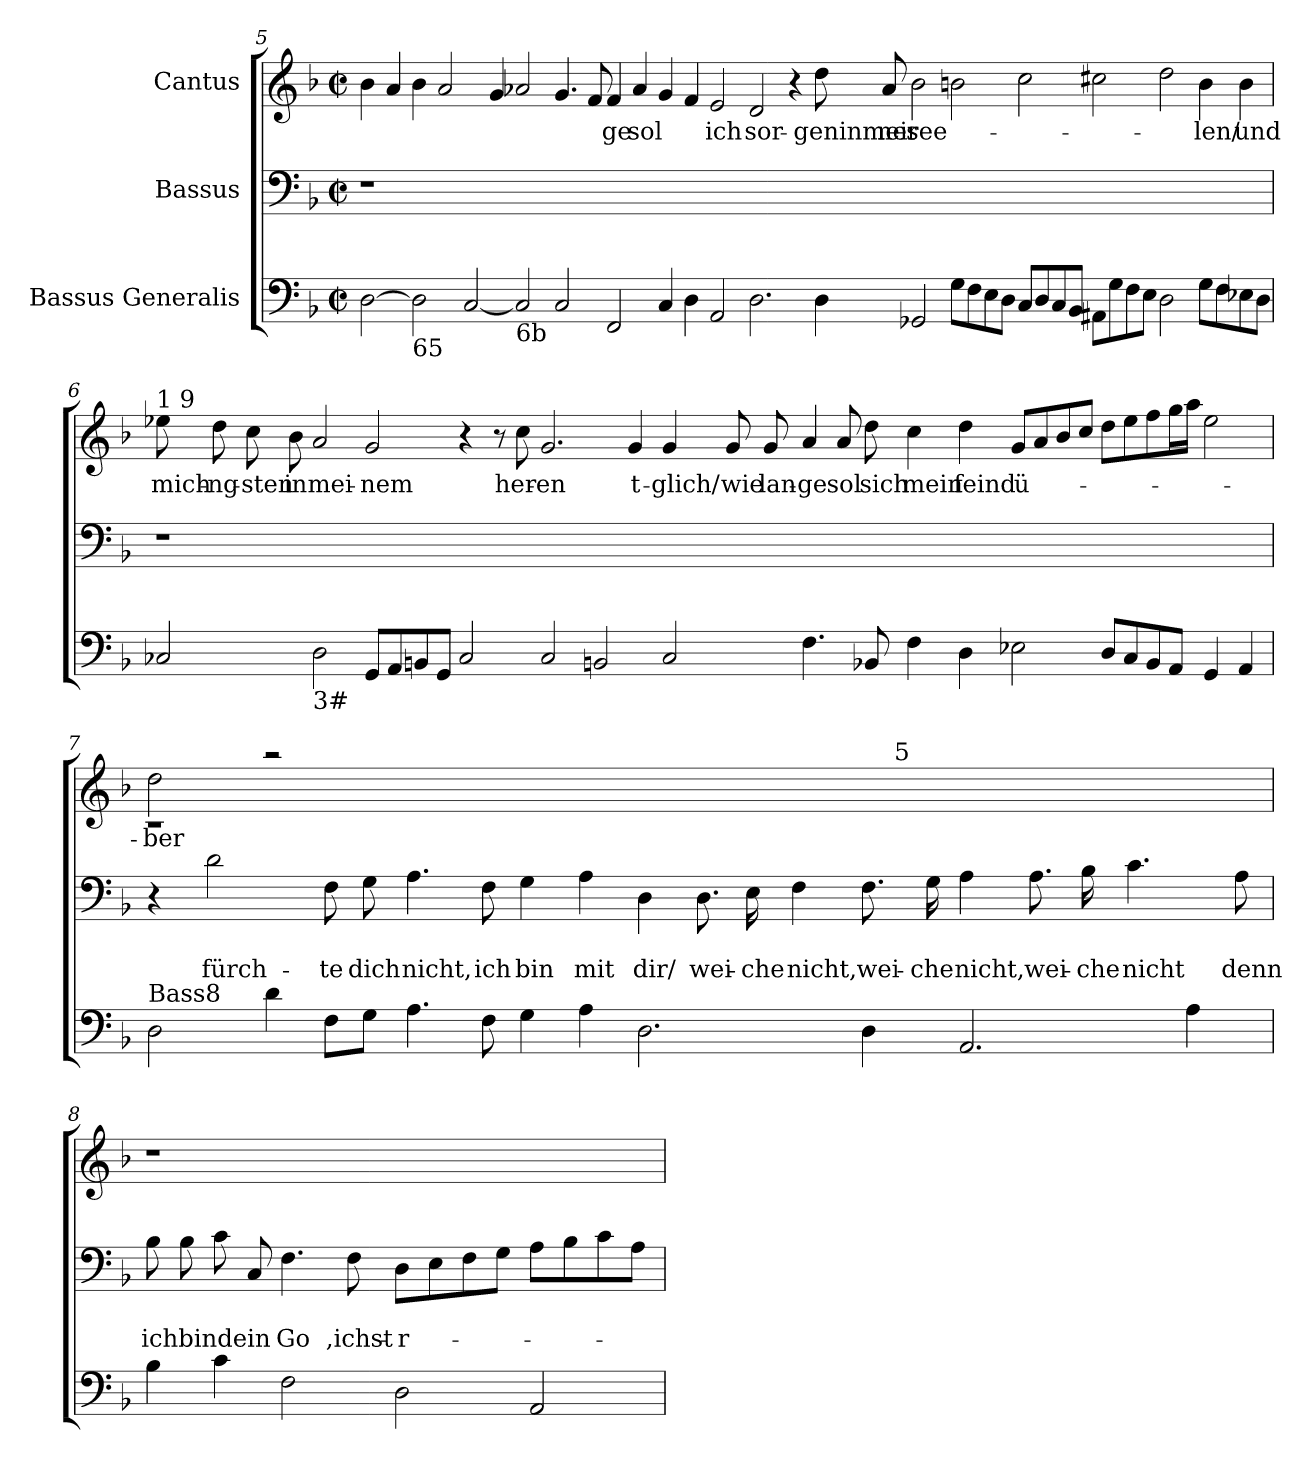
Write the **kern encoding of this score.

**kern	**kern	**text	**text	**kern	**text
*part3	*part2	*part2	*part2	*part1	*part1
*staff3	*staff2	*staff2	*staff2	*staff1	*staff1
*I"Bassus Generalis	*I"Bassus	*	*	*I"Cantus	*
!!LO:PB:g=z
*clefF4	*clefF4	*	*	*clefG2	*
*ITrd7c12	*	*	*	*	*
*k[b-]	*k[b-]	*	*	*k[b-]	*
*F:	*F:	*	*	*F:	*
*M2/2	*M2/2	*	*	*M2/2	*
*met(c|)	*met(c|)	*	*	*met(c|)	*
=5	=5	=5	=5	=5	=5
[>2DD>\	1r	.	.	4b-\	.
.	.	.	.	4a/	.
!LO:TX:b:t=65	!	!	!	!	!
2DD\]	.	.	.	4b-\	.
.	.	.	.	2a/	.
[<2CC</	1%7ryy	.	.	.	.
.	.	.	.	4g/	.
!LO:TX:b:t=6b	!	!	!	!	!
2CC/]	.	.	.	2a-X/	.
2CC</	.	.	.	4.g/	.
.	.	.	.	8f/	.
!	!	!	!	!	!LO:LY:b
2FFF/	.	.	.	4f/	-ge
!	!	!	!	!	!LO:LY:b
.	.	.	.	4a-/	sol
4CC/	.	.	.	4g/	.
4DD\	.	.	.	4f/	.
!	!	!	!	!	!LO:LY:b
2AAA/	.	.	.	2e/	ich
!	!	!	!	!	!LO:LY:b
2.DD\	.	.	.	2d/	sor-
.	.	.	.	4r	.
!	!	!	!	!	!LO:LY:b
4DD\	.	.	.	8dd\	-geninmei-
!	!	!	!	!	!LO:LY:b
.	.	.	.	8a-/	-ner
!	!	!	!	!	!LO:LY:b
2GGG-/	.	.	.	2b-\	see-
8GG\L	.	.	.	2bn\	.
8FF\	.	.	.	.	.
8EE\	.	.	.	.	.
8DD\J	.	.	.	.	.
8CC/L	.	.	.	2cc\	.
8DD/	.	.	.	.	.
8CC/	.	.	.	.	.
8BBB-/J	.	.	.	.	.
8AAA#\L	.	.	.	2cc#X\	.
8GG\	.	.	.	.	.
8FF\	.	.	.	.	.
8EE\J	.	.	.	.	.
2DD\	.	.	.	2dd\	.
!	!	!	!	!	!LO:LY:b
8GG\L	.	.	.	4b\	-len/
8FF\	.	.	.	.	.
!	!	!	!	!	!LO:LY:b
8EE-X\	.	.	.	4b\	und
8DD\J	.	.	.	.	.
!!LO:LB:g=z
=6	=6	=6	=6	=6	=6
!	!	!	!	!LO:TX:a:t=1 9	!
!	!	!	!	!	!LO:LY:b
2CC-/	1r	.	.	8ee-X\	mich-
!	!	!	!	!	!LO:LY:b
.	.	.	.	8dd\	-ng-
!	!	!	!	!	!LO:LY:b
.	.	.	.	8cc\	-sten
!	!	!	!	!	!LO:LY:b
.	.	.	.	8b-\	in
!LO:TX:b:t=3#	!	!	!	!	!
!	!	!	!	!	!LO:LY:b
2DD>\	.	.	.	2a/	mei-
!	!	!	!	!	!LO:LY:b
8GGG/L	00ryy	.	.	2g/	-nem
8AAA/	.	.	.	.	.
8BBBn/	.	.	.	.	.
8GGG/J	.	.	.	.	.
2CC-/	.	.	.	4r	.
.	.	.	.	8r	.
!	!	!	!	!	!LO:LY:b
.	.	.	.	8cc\	her-
!	!	!	!	!	!LO:LY:b
2CC-/	.	.	.	2.g/	-en
2BBBn</	.	.	.	.	.
!	!	!	!	!	!LO:LY:b
.	.	.	.	4g/	t-
!	!	!	!	!	!LO:LY:b
2CC-/	.	.	.	4g/	-g­lich/
!	!	!	!	!	!LO:LY:b
.	.	.	.	8g/	wie
!	!	!	!	!	!LO:LY:b
.	.	.	.	8g/	lan-
!	!	!	!	!	!LO:LY:b
4.FF\	.	.	.	4a/	-ge
!	!	!	!	!	!LO:LY:b
.	.	.	.	8a/	sol
!	!	!	!	!	!LO:LY:b
8BBB-X/	.	.	.	8dd\	sich
!	!	!	!	!	!LO:LY:b
4FF\	.	.	.	4cc\	mein
!	!	!	!	!	!LO:LY:b
4DD\	.	.	.	4dd\	feind
!	!	!	!	!	!LO:LY:b:rj
2EE-X\	.	.	.	8g/L	ü-
.	.	.	.	8a/	.
.	.	.	.	8b-/	.
.	.	.	.	8cc/J	.
8DD/L	1ryy	.	.	8dd\L	.
8CC-/	.	.	.	8ee-\	.
8BBB-/	.	.	.	8ff\	.
8AAA/J	.	.	.	16gg\L	.
.	.	.	.	16aa\JJ	.
4GGG</	.	.	.	2ee-\	.
4AAA/	.	.	.	.	.
!!LO:LB:g=z
=7	=7	=7	=7	=7	=7
*	*	*	*	*^	*
!LO:TX:a:t=Bass8	!	!	!	!	!	!
!	!	!	!	!	!LO:N:vis=1	!LO:LY:b
2DD\	4r	.	.	2dd\	00rc	-ber
!	!	!	!LO:LY:b	!	!	!
.	2d\	.	fürch-	.	.	.
4D\	.	.	.	2raa	.	.
!	!	!	!LO:LY:b	!	!	!
8FF\L	8F\	.	-te	.	.	.
!	!	!	!LO:LY:b	!	!	!
8GG\J	8G\	.	dich	.	.	.
!	!	!	!LO:LY:b	!	!	!
4.AA\	4.A\	.	nicht,	1ryy	.	.
!	!	!	!LO:LY:b	!	!	!
8FF\	8F\	.	ich	.	.	.
!	!	!	!LO:LY:b	!	!	!
4GG\	4G\	.	bin	.	.	.
!	!	!	!LO:LY:b	!	!	!
4AA\	4A\	.	mit	.	.	.
!	!	!	!LO:LY:b	!	!	!
2.DD\	4D\	.	dir/	2ryy	.	.
!	!	!	!LO:LY:b	!	!	!
.	8.D\	.	wei-	.	.	.
!	!	!	!LO:LY:b	!	!	!
.	16E\	.	-che	.	.	.
!	!	!	!LO:LY:b	!	!	!
.	4F\	.	nicht,	4ryy	.	.
!	!	!	!LO:LY:b	!	!	!
4DD\	8.F\	.	wei-	16.ryy	.	.
!	!	!	!	!LO:TX:a:t=5	!	!
.	.	.	.	2...ryy	.	.
!	!	!	!LO:LY:b	!	!	!
.	16G\	.	-che	.	.	.
!	!	!	!LO:LY:b	!	!	!
2.AAA/	4A\	.	nicht,	.	.	.
!	!	!	!LO:LY:b	!	!	!
.	8.A\	.	wei-	.	.	.
!	!	!	!LO:LY:b	!	!	!
.	16B-\	.	-che	.	.	.
!	!	!	!LO:LY:b	!	!	!
.	4.c\	.	nicht	.	.	.
4AA\	.	.	.	.	.	.
.	.	.	.	8..ryy	.	.
!	!	!	!LO:LY:b	!	!	!
.	8A\	.	denn	.	.	.
*	*	*	*	*v	*v	*
!!LO:LB:g=z
=8	=8	=8	=8	=8	=8
!	!	!	!LO:LY:b	!	!
4BB-\	8B-\	.	ichbindein	1r	.
.	8B-\	.	.	.	.
4C\	8c\	.	.	.	.
.	8C/	.	.	.	.
!	!	!	!LO:LY:b:rj	!	!
2FF\	4.F\	.	Go	.	.
!	!	!	!LO:LY:b	!	!
.	8F\	.	,ichst-	.	.
!	!	!	!LO:LY:b:rj	!	!
2DD\	8D\L	.	-r-	1ryy	.
.	8E\	.	.	.	.
.	8F\	.	.	.	.
.	8G\J	.	.	.	.
2AAA/	8A\L	.	.	.	.
.	8B-\	.	.	.	.
.	8c\	.	.	.	.
.	8A\J	.	.	.	.
=	=	=	=	=	=
*-	*-	*-	*-	*-	*-
